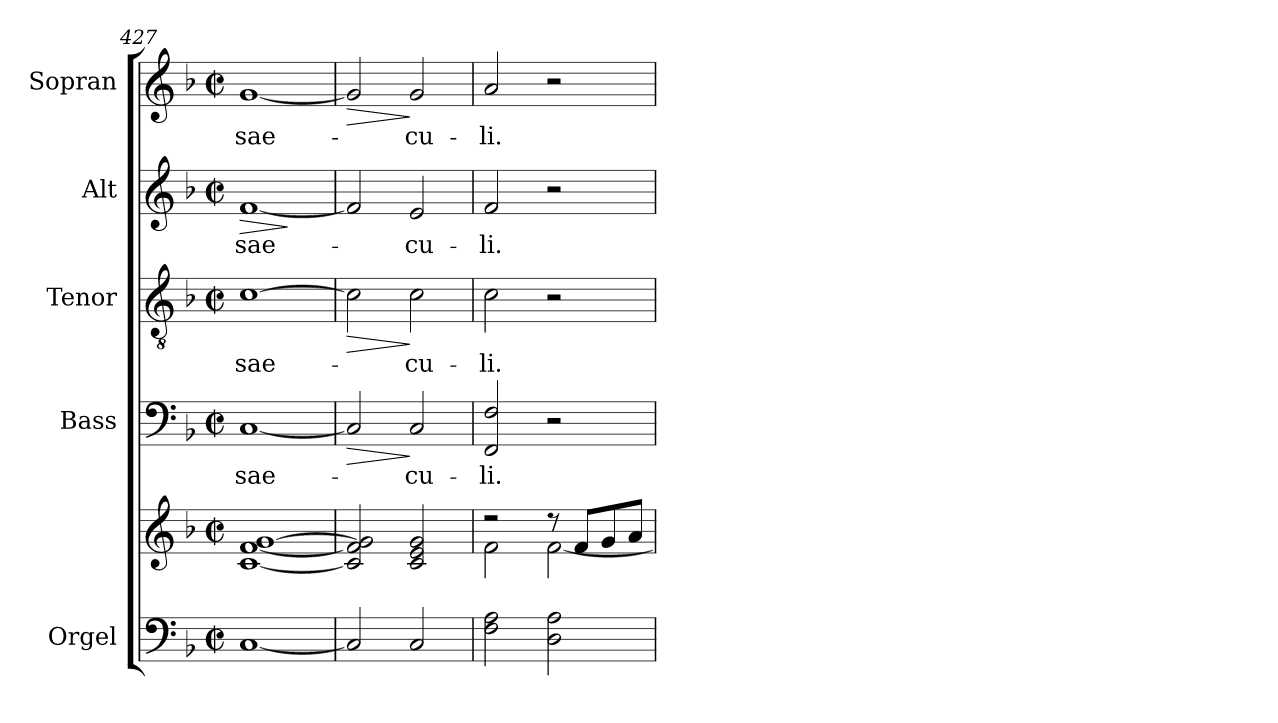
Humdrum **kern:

**kern	**kern	**kern	**text	**dynam	**kern	**text	**dynam	**kern	**text	**dynam	**kern	**text	**dynam
*part5	*part5	*part4	*part4	*part4	*part3	*part3	*part3	*part2	*part2	*part2	*part1	*part1	*part1
*staff6	*staff5	*staff4	*staff4	*staff4	*staff3	*staff3	*staff3	*staff2	*staff2	*staff2	*staff1	*staff1	*staff1
*I"Orgel	*	*I"Bass	*	*	*I"Tenor	*	*	*I"Alt	*	*	*I"Sopran	*	*
*I'Org.	*	*I'B.	*	*	*I'T.	*	*	*I'A.	*	*	*I'S.	*	*
*clefF4	*clefG2	*clefF4	*	*	*clefGv2	*	*	*clefG2	*	*	*clefG2	*	*
*k[b-]	*k[b-]	*k[b-]	*	*	*k[b-]	*	*	*k[b-]	*	*	*k[b-]	*	*
*F:	*F:	*F:	*	*	*F:	*	*	*F:	*	*	*F:	*	*
*M2/2	*M2/2	*M2/2	*	*	*M2/2	*	*	*M2/2	*	*	*M2/2	*	*
*met(c|)	*met(c|)	*met(c|)	*	*	*met(c|)	*	*	*met(c|)	*	*	*met(c|)	*	*
=427	=427	=427	=427	=427	=427	=427	=427	=427	=427	=427	=427	=427	=427
!	!	!	!LO:LY:b	!	!	!LO:LY:b	!	!	!LO:LY:b	!LO:HP:b	!	!LO:LY:b	!
[1C	[1c [1f [1g	[1C	sae-	.	[1c	sae-	.	[1f	sae-	>	[1g	sae-	.
.	.	.	.	.	.	.	.	.	.	]	.	.	.
=428	=428	=428	=428	=428	=428	=428	=428	=428	=428	=428	=428	=428	=428
!	!	!	!	!LO:HP:b	!	!	!LO:HP:b	!	!	!	!	!	!LO:HP:b
2C/]	2c/] 2f/] 2g/]	2C/]	.	>	2c\]	.	>	2f/]	.	.	2g/]	.	>
!	!	!	!LO:LY:b	!	!	!LO:LY:b	!	!	!LO:LY:b	!	!	!LO:LY:b	!
2C/	2c/ 2e/ 2g/	2C/	-cu-	]	2c\	-cu-	]	2e/	-cu-	.	2g/	-cu-	]
=429	=429	=429	=429	=429	=429	=429	=429	=429	=429	=429	=429	=429	=429
*	*^	*	*	*	*	*	*	*	*	*	*	*	*
!	!	!	!	!LO:LY:b	!	!	!LO:LY:b	!	!	!LO:LY:b	!	!	!LO:LY:b	!
2F\ 2A\	2r	2f\	2FF/ 2F/	-li.	.	2c\	-li.	.	2f/	-li.	.	2a/	-li.	.
2D\ 2A\	8r	[<2f\	2r	.	.	2r	.	.	2r	.	.	2r	.	.
.	8f/L	.	.	.	.	.	.	.	.	.	.	.	.	.
.	8g/	.	.	.	.	.	.	.	.	.	.	.	.	.
.	8a/J	.	.	.	.	.	.	.	.	.	.	.	.	.
*	*v	*v	*	*	*	*	*	*	*	*	*	*	*	*
=	=	=	=	=	=	=	=	=	=	=	=	=	=
*-	*-	*-	*-	*-	*-	*-	*-	*-	*-	*-	*-	*-	*-
